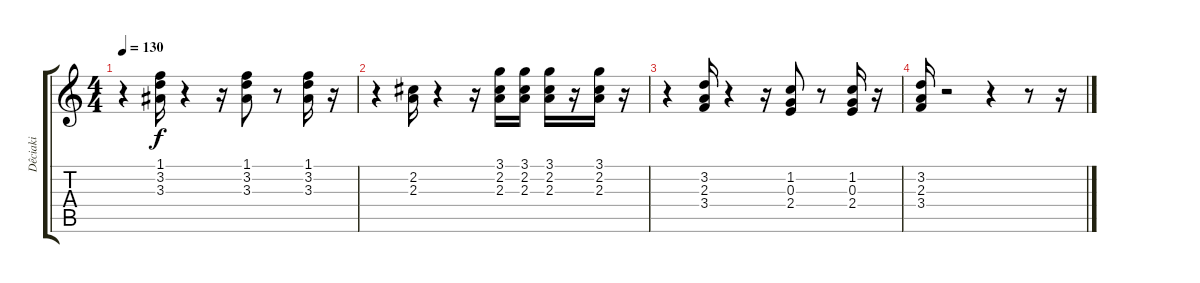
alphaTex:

\track ("Dêciaki" "Dêciaki") {instrument electricguitarclean}
\staff {score tabs}
\tuning (E4 B3 G3 D3 A2 E2) {hide}
\ts (4 4)
\tempo 130
\clef g2
\ks c
r.4{dy f} (1.1 3.2 3.3).16 r.4 r.16 (1.1 3.2 3.3).8 r.8 (1.1 3.2 3.3).16 r.16 |
r.4 (2.2 2.3).16 r.4 r.16 (3.1 2.2 2.3).16 (3.1 2.2 2.3).16 (3.1 2.2 2.3).16 r.16 (3.1 2.2 2.3).16 r.16 |
r.4 (3.2 2.3 3.4).16 r.4 r.16 (1.2 0.3 2.4).8 r.8 (1.2 0.3 2.4).16 r.16 |
(3.2 2.3 3.4).16 r.2 r.4 r.8 r.16
